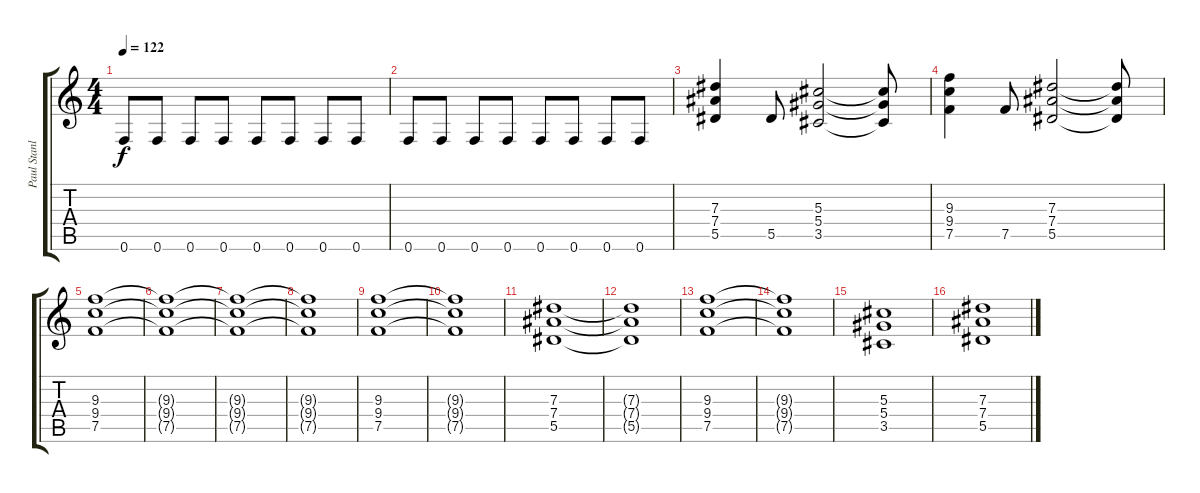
\track ("Paul Stanley" "Paul Stanl") {instrument overdrivenguitar}
\staff {score tabs}
\tuning (F4 C4 Ab3 Eb3 Bb2 F2) {hide}
\ts (4 4)
\tempo 122
\clef g2
\ks c
0.6.8{dy f} 0.6.8 0.6.8 0.6.8 0.6.8 0.6.8 0.6.8 0.6.8 |
0.6.8 0.6.8 0.6.8 0.6.8 0.6.8 0.6.8 0.6.8 0.6.8 |
(7.3 7.4 5.5).4 5.5.8 (5.3 5.4 3.5).2 (5.3{t} 5.4{t} 3.5{t}).8 |
(9.3 9.4 7.5).4 7.5.8 (7.3 7.4 5.5).2 (7.3{t} 7.4{t} 5.5{t}).8 |
(9.3 9.4 7.5).1 |
(9.3{t} 9.4{t} 7.5{t}).1 |
(9.3{t} 9.4{t} 7.5{t}).1 |
(9.3{t} 9.4{t} 7.5{t}).1 |
(9.3 9.4 7.5).1 |
(9.3{t} 9.4{t} 7.5{t}).1 |
(7.3 7.4 5.5).1 |
(7.3{t} 7.4{t} 5.5{t}).1 |
(9.3 9.4 7.5).1 |
(9.3{t} 9.4{t} 7.5{t}).1 |
(5.3 5.4 3.5).1 |
(7.3 7.4 5.5).1
